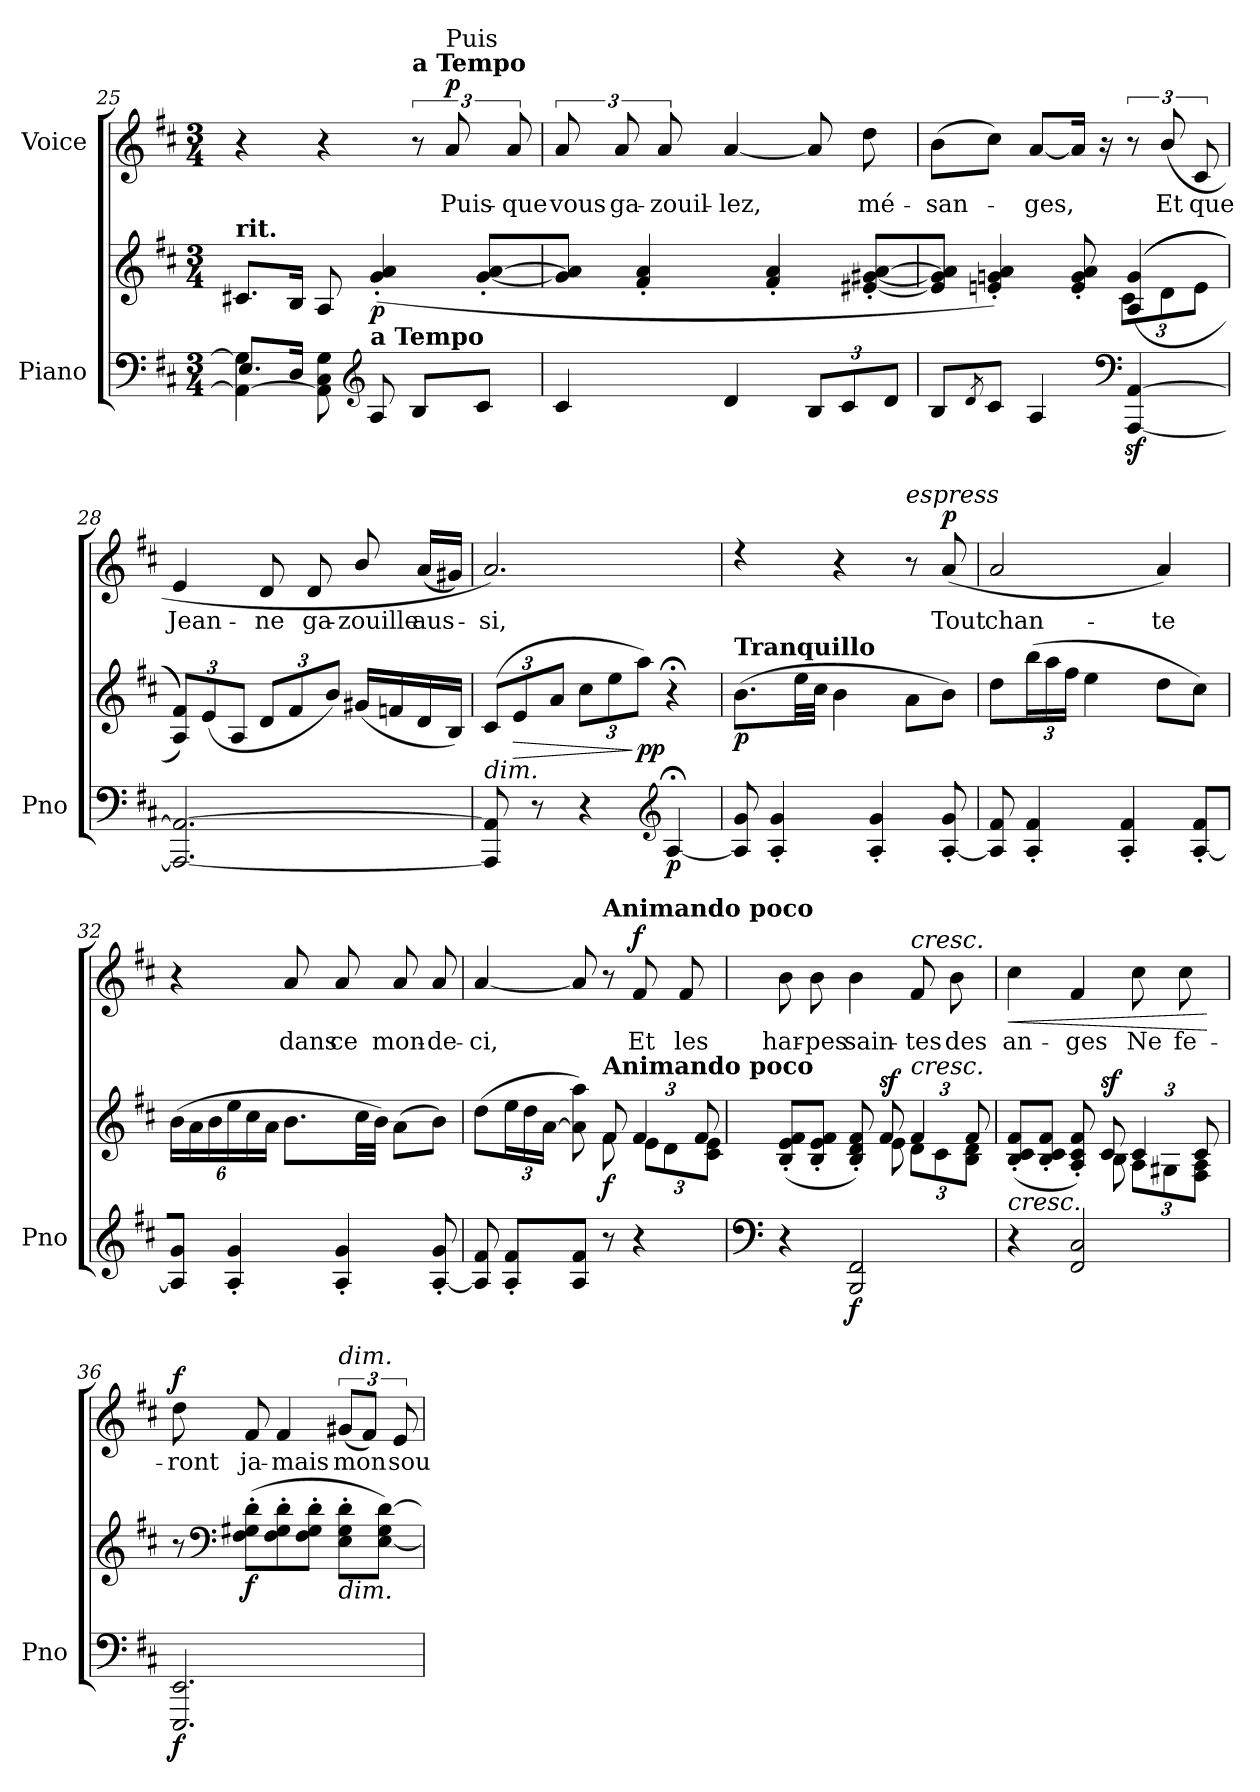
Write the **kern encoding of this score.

**kern	**kern	**dynam	**kern	**text	**dynam
*part2	*part2	*part2	*part1	*part1	*part1
*staff3	*staff2	*staff2/3	*staff1	*staff1	*staff1
*I"Piano	*	*	*I"Voice	*	*
*I'Pno	*	*	*	*	*
!!LO:LB:g=z
*clefF4	*clefG2	*	*clefG2	*	*
*k[f#c#]	*k[f#c#]	*	*k[f#c#]	*	*
*M3/4	*M3/4	*	*M3/4	*	*
*MM46	*MM46	*	*MM46	*	*
=25	=25	=25	=25	=25	=25
*^	*	*	*	*	*
!	!	!LO:TX:a:B:t=rit.	!	!	!	!
4AA\_ 4G\]	8.E/L	8.c#X/L	.	4r	.	.
.	16D/Jk	16B/Jk	.	.	.	.
8AA\] 8C#\ 8G\	2ryy	8A/	.	4r	.	.
*clefG2	*	*	*	*	*	*
!LO:TX:a:B:t=a Tempo	!	!	!	!	!	!
!	!	!	!LO:DY:b	!	!	!
8A/	.	(>4g/' 4a/'	p	.	.	.
!	!	!	!	!LO:TX:a:B:t=a Tempo	!	!
8B/L	.	.	.	12r	.	.
*	*	*	*	*MM62	*	*
!	!	!	!	!LO:TX:a:t=Puis	!	!
!	!	!	!	!	!LO:LY:b	!LO:DY:a
.	.	.	.	12a/	Puis-	p
8c#/J	.	[8g/' [8a/'L	.	.	.	.
!	!	!	!	!	!LO:LY:b	!
.	.	.	.	12a/	-que	.
*v	*v	*	*	*	*	*
=26	=26	=26	=26	=26	=26
!	!	!	!	!LO:LY:b	!
4c#/	8g/] 8a/]J	.	12a/	vous	.
!	!	!	!	!LO:LY:b	!
.	.	.	12a/	ga-	.
.	4f#/' 4a/'	.	.	.	.
!	!	!	!	!LO:LY:b	!
.	.	.	12a/	-zouil-	.
!	!	!	!	!LO:LY:b	!
4d/	.	.	[4a/	-lez,	.
.	4f#/' 4a/'	.	.	.	.
*Xbrackettup	*	*	*	*	*
12B/L	.	.	8a/]	.	.
12c#/	.	.	.	.	.
!	!	!	!	!LO:LY:b	!
.	[8e#X/' [8g#X/' [8a/'L	.	8dd\	mé-	.
12d/J	.	.	.	.	.
=27	=27	=27	=27	=27	=27
*	*^	*	*	*	*
!	!	!	!	!	!LO:LY:b	!
8B/L	8e#/] 8g#/] 8a/]J	2ryy	.	(>8b\L	-san-	.
8qd/	.	.	.	.	.	.
8c#/J	4en/' 4gn/' 4a/')	.	.	8cc#\J)	.	.
!	!	!	!	!	!LO:LY:b	!
4A/	.	.	.	[8a/L	-ges,	.
.	8e/' 8g/' 8a/'	.	.	16a/Jk]	.	.
.	.	.	.	16r	.	.
*clefF4	*	*	*	*	*	*
*	*	*Xbrackettup	*	*	*	*
[4AAA/z< [4AA/z<	(>(>(<4A/ 4g/	12c#\L	.	12r	.	.
!	!	!	!	!	!LO:LY:b	!
.	.	12d\	.	(>12b/	Et	.
!	!	!	!	!	!LO:LY:b	!
.	.	12e\J	.	12c#/	que	.
!!LO:LB:g=z
=28	=28	=28	=28	=28	=28	=28
!	!	!	!	!	!LO:LY:b	!
*	*v	*v	*	*	*	*
2.AAA/_ 2.AA/_	12A/ 12f#/L)))	.	4e/	Jean-	.
.	(<12e/	.	.	.	.
.	12A/J	.	.	.	.
!	!	!	!	!LO:LY:b	!
.	12d/L	.	8d/	-ne	.
.	12f#/	.	.	.	.
!	!	!	!	!LO:LY:b	!
.	.	.	8d/	ga-	.
.	12b/J)	.	.	.	.
!	!	!	!	!LO:LY:b	!
.	(<16g#X/LL	.	8b/	-zouille	.
.	16fn/	.	.	.	.
!	!	!	!	!LO:LY:b	!
.	16d/	.	(<16a/LL	aus-	.
.	16B/JJ)	.	16g#X/JJ)	.	.
=29	=29	=29	=29	=29	=29
!	!LO:TX:b:i:t=dim.	!	!	!	!
!	!	!	!	!LO:LY:b	!
8AAA/] 8AA/]	(>12c#/L	.	2.a/)	-si,	.
!	!	!LO:HP:b	!	!	!
.	12e/	>	.	.	.
8r	.	.	.	.	.
.	12a/J	.	.	.	.
4r	12cc#\L	.	.	.	.
.	12ee\	.	.	.	.
!	!	!LO:DY:n=1:b	!	!	!
.	12aa\J)	] pp	.	.	.
*clefG2	*	*	*	*	*
!	!	!LO:DY:n=2:b=2	!	!	!
[4A;</	4r;<	p	.	.	.
=30	=30	=30	=30	=30	=30
*	*	*	*MM58	*	*
!	!LO:TX:a:B:t=Tranquillo	!	!	!	!
!	!	!LO:DY:b	!LO:N:head=open	!	!
*	*	*	*^	*	*
8A/] 8g/	(>8.b\L	p	4cc#yy	4rdd	.	.
4A/' 4g/'	.	.	.	.	.	.
.	32ee\LL	.	.	.	.	.
.	32cc#\JJJ	.	.	.	.	.
.	4b\	.	4r	2ryy	.	.
4A/' 4g/'	.	.	.	.	.	.
!	!	!	!LO:TX:a:i:t=espress	!	!	!
.	8a\L	.	8r	.	.	.
!	!	!	!	!	!LO:LY:b	!LO:DY:a
[8A/' 8g/'	8b\J)	.	(>8a/	.	Tout	p
*	*	*	*v	*v	*	*
!!LO:LB:g=z
=31	=31	=31	=31	=31	=31
!	!	!	!	!LO:LY:b	!
8A/] 8f#/	8dd\L	.	2a/	chan-	.
4A/' 4f#/'	(>24bb\L	.	.	.	.
.	24aa\	.	.	.	.
.	24ff#\JJ	.	.	.	.
.	4ee\	.	.	.	.
4A/' 4f#/'	.	.	.	.	.
!	!	!	!	!LO:LY:b	!
.	8dd\L	.	4a/)	-te	.
[8A/' 8f#/'L	8cc#\J)	.	.	.	.
=32	=32	=32	=32	=32	=32
8A/] 8g/J	(>24b\LL	.	4r	.	.
.	24a\	.	.	.	.
.	24b\	.	.	.	.
4A/' 4g/'	24ee\	.	.	.	.
.	24cc#\	.	.	.	.
.	24a\JJ	.	.	.	.
!	!	!	!	!LO:LY:b	!
.	8.b\L	.	8a/	dans	.
!	!	!	!	!LO:LY:b	!
4A/' 4g/'	.	.	8a/	ce	.
.	32cc#\LL	.	.	.	.
.	32b\JJJ)	.	.	.	.
!	!	!	!	!LO:LY:b	!
.	(>8a\L	.	8a/	mon-	.
!	!	!	!	!LO:LY:b	!
[8A/' 8g/'	8b\J)	.	8a/	-de-	.
=33	=33	=33	=33	=33	=33
*	*^	*	*	*	*
!	!	!	!	!	!LO:LY:b	!
8A/] 8f#/	(>8dd\L	4.ryy	.	[4a/	-ci,	.
8A/' 8f#/'L	24ee\L	.	.	.	.	.
.	24dd\	.	.	.	.	.
.	[24a\JJ	.	.	.	.	.
8A/ 8f#/J	8a\] 8aa\)	.	.	8a/]	.	.
*	*	*	*	*MM60	*	*
!	!	!	!	!LO:TX:a:B:t=Animando poco	!	!
!	!LO:TX:a:B:t=Animando poco	!	!	!	!	!
!	!	!	!LO:DY:b	!	!	!
8r	8f#/	8f#\	f	8r	.	.
!	!	!	!	!	!LO:LY:b	!LO:DY:a
4r	6f#/	12e\L	.	8f#/	Et	f
.	.	12d\	.	.	.	.
!	!	!	!	!	!LO:LY:b	!
.	.	.	.	8f#/	les	.
.	12f#/	12c#\ 12e\J	.	.	.	.
!!LO:PB:g=z
=34	=34	=34	=34	=34	=34	=34
*clefF4	*	*	*	*	*	*
!	!	!	!	!	!LO:LY:b	!
4r	(<8B/' 8e/' 8f#/'L	4.ryy	.	8b\	har-	.
!	!	!	!	!	!LO:LY:b	!
.	8B/' 8e/' 8f#/'J	.	.	8b\	-pes	.
!	!	!	!LO:DY:b=2	!	!LO:LY:b	!
2BBB/ 2FF#/	8B/' 8d/' 8f#/')	.	f	4b\	sain-	.
!	!	!	!LO:DY:a	!	!	!
.	8f#/	8e\	sf	.	.	.
!	!	!	!	!LO:TX:a:i:t=cresc.	!	!
!	!LO:TX:a:i:t=cresc.	!	!	!	!	!
!	!	!	!	!	!LO:LY:b	!
.	6f#/	12d\L	.	8f#/	-tes	.
.	.	12c#\	.	.	.	.
!	!	!	!	!	!LO:LY:b	!
.	.	.	.	8b\	des	.
.	12f#/	12B\ 12d\J	.	.	.	.
=35	=35	=35	=35	=35	=35	=35
!	!	!	!LO:HP:b	!	!LO:LY:b	!LO:HP:b
4r	(<8B/' 8c#/' 8f#/'L	4.ryy	<	4cc#\	an-	<
.	8B/' 8c#/' 8f#/'J	.	.	.	.	.
!	!	!	!	!	!LO:LY:b	!
2FF#/ 2C#/	8A/' 8c#/' 8f#/')	.	.	4f#/	-ges	.
!	!	!	!LO:DY:a	!	!	!
.	8c#/	8B\	sf	.	.	.
!	!	!	!	!	!LO:LY:b	!
.	6c#/	12A\L	.	8cc#\	Ne	.
.	.	12G#X\	.	.	.	.
!	!	!	!	!	!LO:LY:b	!
.	.	.	.	8cc#\	fe-	.
.	12c#/	12F#\ 12A\J	.	.	.	.
*	*v	*v	*	*	*	*
.	.	[	.	.	[
=36	=36	=36	=36	=36	=36
!	!	!LO:DY:b=2	!	!LO:LY:b	!LO:DY:a
2.EEE/ 2.EE/	8r	f	8dd\	-ront	f
*	*clefF4	*	*	*	*
!	!	!LO:DY:b	!	!LO:LY:b	!
.	(>8F#\' 8G#X\' 8d\'L	f	8f#/	ja-	.
!	!	!	!	!LO:LY:b	!
.	8F#\' 8G#\' 8d\'	.	4f#/	-mais	.
.	8F#\' 8G#\' 8d\'J	.	.	.	.
!	!	!	!LO:TX:a:i:t=dim.	!	!
!	!LO:TX:b:i:t=dim.	!	!	!	!
!	!	!	!	!LO:LY:b	!
.	8E\' 8G#\' 8d\'L	.	(<12g#X/L	mon	.
.	.	.	12f#/J)	.	.
.	[8E\ 8G#\ [8d\J)	.	.	.	.
!	!	!	!	!LO:LY:b	!
.	.	.	12e/	sou-	.
=	=	=	=	=	=
*-	*-	*-	*-	*-	*-
